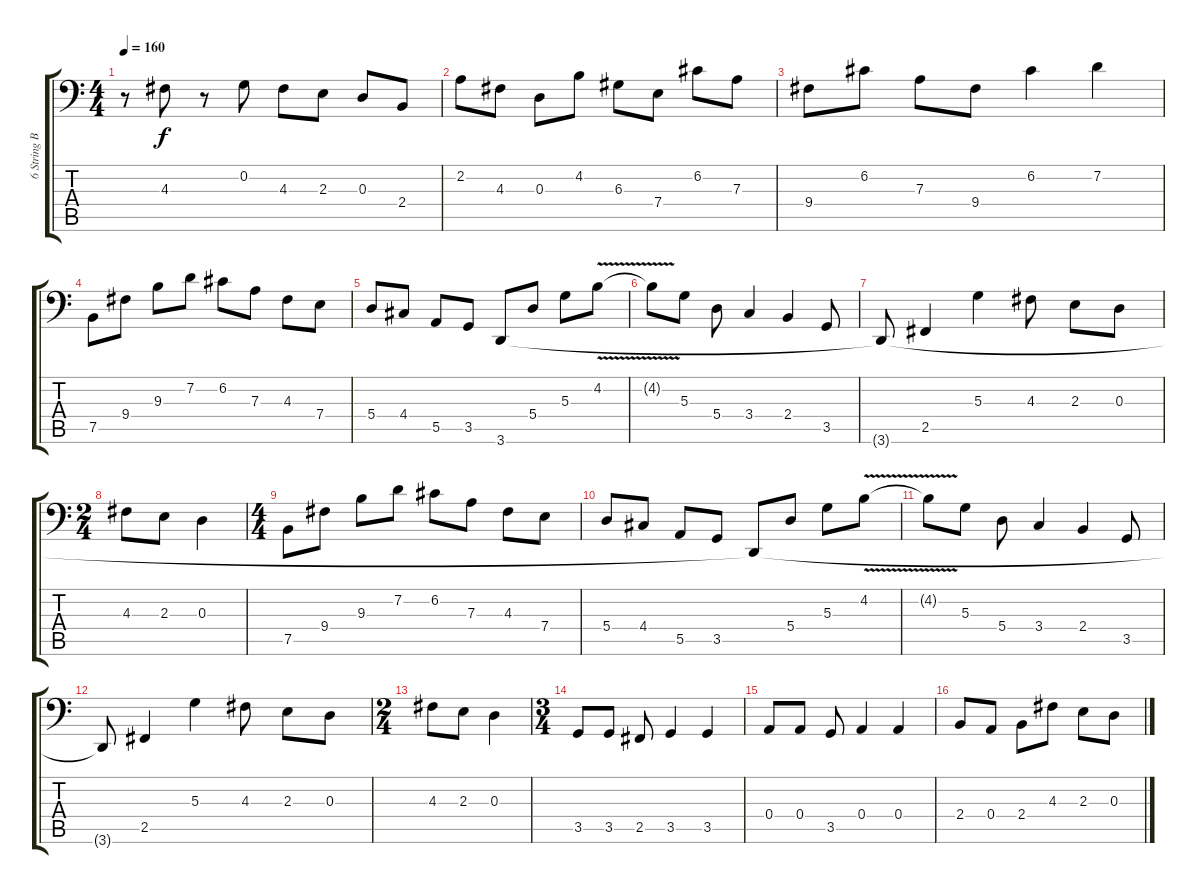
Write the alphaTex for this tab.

\track ("6 String Bass Guitar" "6 String B") {instrument electricbassfinger}
\staff {score tabs}
\tuning (C3 G2 D2 A1 E1 B0) {hide}
\ts (4 4)
\tempo 160
\clef f4
\ks c
r.8{dy f} 4.3.8 r.8 0.2.8 4.3.8 2.3.8 0.3.8 2.4.8 |
2.2.8 4.3.8 0.3.8 4.2.8 6.3.8 7.4.8 6.2.8 7.3.8 |
9.4.8 6.2.8 7.3.8 9.4.8 6.2.4 7.2.4 |
7.5.8 9.4.8 9.3.8 7.2.8 6.2.8 7.3.8 4.3.8 7.4.8 |
5.4.8 4.4.8 5.5.8 3.5.8 3.6.8 5.4.8 5.3.8 4.2{v}.8 |
4.2{t}.8 5.3.8 5.4.8 3.4.4 2.4.4 3.5.8 |
3.6{t}.8 2.5.4 5.3.4 4.3.8 2.3.8 0.3.8 |
\ts (2 4)
4.3.8 2.3.8 0.3.4 |
\ts (4 4)
7.5.8 9.4.8 9.3.8 7.2.8 6.2.8 7.3.8 4.3.8 7.4.8 |
5.4.8 4.4.8 5.5.8 3.5.8 3.6{t}.8 5.4.8 5.3.8 4.2{v}.8 |
4.2{t}.8 5.3.8 5.4.8 3.4.4 2.4.4 3.5.8 |
3.6{t}.8 2.5.4 5.3.4 4.3.8 2.3.8 0.3.8 |
\ts (2 4)
4.3.8 2.3.8 0.3.4 |
\ts (3 4)
3.5.8 3.5.8 2.5.8 3.5.4 3.5.4 |
0.4.8 0.4.8 3.5.8 0.4.4 0.4.4 |
2.4.8 0.4.8 2.4.8 4.3.8 2.3.8 0.3.8
